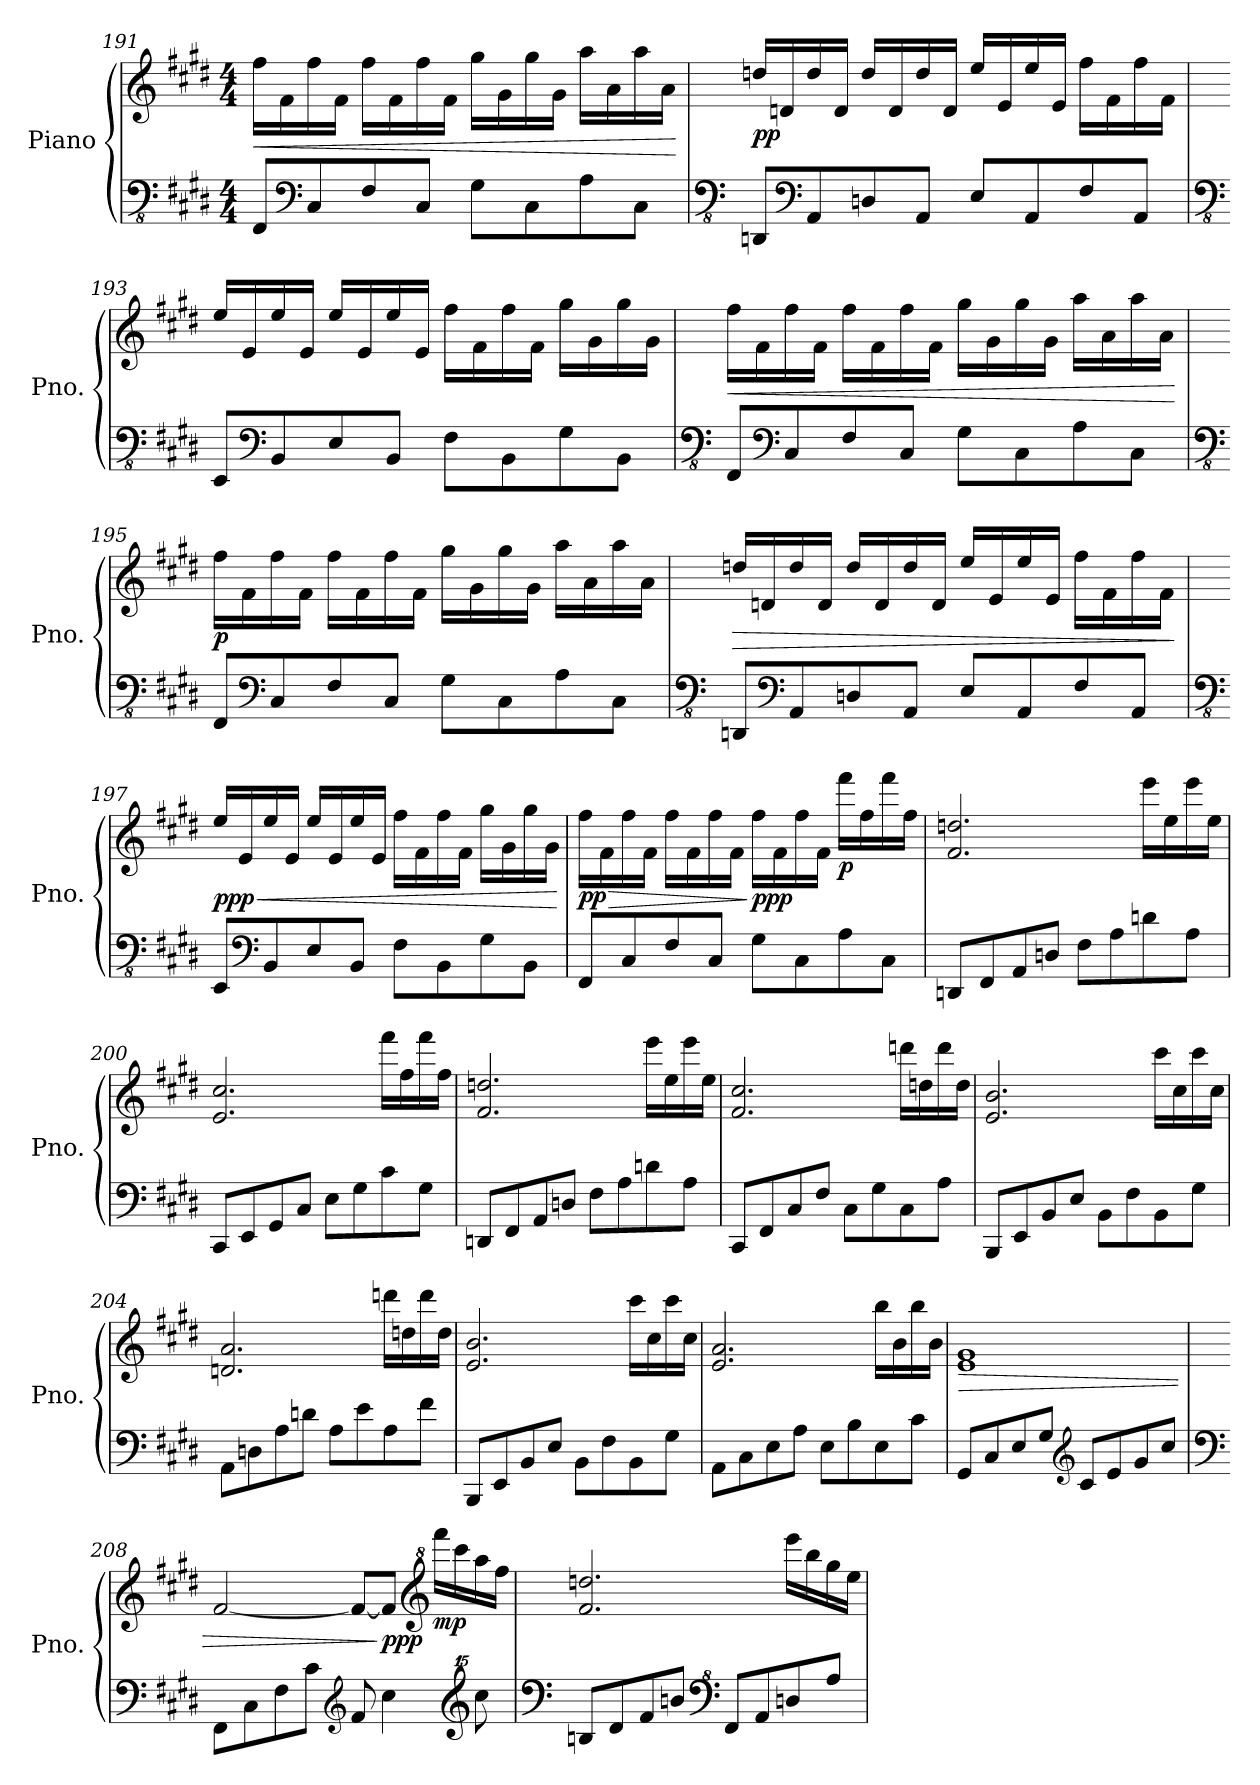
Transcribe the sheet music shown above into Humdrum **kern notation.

**kern	**kern	**dynam
*part1	*part1	*part1
*staff2	*staff1	*staff1/2
*I"Piano	*	*
*I'Pno.	*	*
!!LO:LB:g=z
*clefFv4	*clefG2	*
*k[f#c#g#d#]	*k[f#c#g#d#]	*
*M4/4	*M4/4	*
*MM73	*MM73	*
=191	=191	=191
!	!	!LO:HP:b
8FFF#/L	16ff#\LL	<
.	16f#\	.
*clefF4	*	*
*	*MM80	*
8C#/	16ff#\	.
.	16f#\JJ	.
8F#/	16ff#\LL	.
.	16f#\	.
8C#/J	16ff#\	.
.	16f#\JJ	.
8G#\L	16gg#\LL	.
.	16g#\	.
8C#\	16gg#\	.
.	16g#\JJ	.
8A\	16aa\LL	.
.	16a\	.
8C#\J	16aa\	.
.	16a\JJ	.
.	.	[
=192	=192	=192
*clefFv4	*	*
*	*MM81	*
!	!	!LO:DY:b
8DDDn/L	16ddn/LL	pp
.	16dn/	.
*clefF4	*	*
8AA/	16dd/	.
.	16d/JJ	.
8Dn/	16dd/LL	.
.	16d/	.
8AA/J	16dd/	.
.	16d/JJ	.
8E/L	16ee/LL	.
.	16e/	.
8AA/	16ee/	.
.	16e/JJ	.
8F#/	16ff#\LL	.
.	16f#\	.
8AA/J	16ff#\	.
.	16f#\JJ	.
!!LO:LB:g=z
=193	=193	=193
*clefFv4	*	*
*	*MM82	*
8EEE/L	16ee/LL	.
.	16e/	.
*clefF4	*	*
8BB/	16ee/	.
.	16e/JJ	.
8E/	16ee/LL	.
.	16e/	.
8BB/J	16ee/	.
.	16e/JJ	.
8F#\L	16ff#\LL	.
.	16f#\	.
8BB\	16ff#\	.
.	16f#\JJ	.
8G#\	16gg#\LL	.
.	16g#\	.
8BB\J	16gg#\	.
.	16g#\JJ	.
=194	=194	=194
*clefFv4	*	*
*	*MM83	*
!	!	!LO:HP:b
8FFF#/L	16ff#\LL	<
.	16f#\	.
*clefF4	*	*
8C#/	16ff#\	.
.	16f#\JJ	.
8F#/	16ff#\LL	.
.	16f#\	.
8C#/J	16ff#\	.
.	16f#\JJ	.
8G#\L	16gg#\LL	.
.	16g#\	.
8C#\	16gg#\	.
.	16g#\JJ	.
8A\	16aa\LL	.
.	16a\	.
8C#\J	16aa\	.
.	16a\JJ	.
.	.	[
!!LO:PB:g=z
=195	=195	=195
*clefFv4	*	*
*	*MM84	*
!	!	!LO:DY:b
8FFF#/L	16ff#\LL	p
.	16f#\	.
*clefF4	*	*
8C#/	16ff#\	.
.	16f#\JJ	.
8F#/	16ff#\LL	.
.	16f#\	.
8C#/J	16ff#\	.
.	16f#\JJ	.
8G#\L	16gg#\LL	.
.	16g#\	.
8C#\	16gg#\	.
.	16g#\JJ	.
8A\	16aa\LL	.
.	16a\	.
8C#\J	16aa\	.
.	16a\JJ	.
=196	=196	=196
*clefFv4	*	*
*	*MM85	*
!	!	!LO:HP:b
8DDDn/L	16ddn/LL	>
.	16dn/	.
*clefF4	*	*
8AA/	16dd/	.
.	16d/JJ	.
8Dn/	16dd/LL	.
.	16d/	.
8AA/J	16dd/	.
.	16d/JJ	.
8E/L	16ee/LL	.
.	16e/	.
8AA/	16ee/	.
.	16e/JJ	.
8F#/	16ff#\LL	.
.	16f#\	.
8AA/J	16ff#\	.
.	16f#\JJ	.
.	.	]
!!LO:LB:g=z
=197	=197	=197
*clefFv4	*	*
*	*MM86	*
!	!	!LO:HP:b
!	!	!LO:DY:n=1:b
8EEE/L	16ee/LL	< ppp
.	16e/	.
*clefF4	*	*
8BB/	16ee/	.
.	16e/JJ	.
8E/	16ee/LL	.
.	16e/	.
8BB/J	16ee/	.
.	16e/JJ	.
8F#\L	16ff#\LL	.
.	16f#\	.
8BB\	16ff#\	.
.	16f#\JJ	.
8G#\	16gg#\LL	.
.	16g#\	.
8BB\J	16gg#\	.
.	16g#\JJ	.
.	.	[
=198	=198	=198
*	*MM87	*
!	!	!LO:HP:b
!	!	!LO:DY:n=1:b
8FF#/L	16ff#\LL	> pp
.	16f#\	.
8C#/	16ff#\	.
.	16f#\JJ	.
8F#/	16ff#\LL	.
.	16f#\	.
8C#/J	16ff#\	.
.	16f#\JJ	.
!	!	!LO:DY:n=2:b
8G#\L	16ff#\LL	] ppp
.	16f#\	.
8C#\	16ff#\	.
.	16f#\JJ	.
!	!	!LO:DY:n=3:b
8A\	16fff#\LL	p
.	16ff#\	.
8C#\J	16fff#\	.
.	16ff#\JJ	.
=199	=199	=199
*	*MM88	*
8DDn/L	2.f#/ 2.ddn/	.
8FF#/	.	.
8AA/	.	.
8Dn/J	.	.
8F#\L	.	.
8A\	.	.
8dn\	16eee\LL	.
.	16ee\	.
8A\J	16eee\	.
.	16ee\JJ	.
!!LO:LB:g=z
=200	=200	=200
8CC#/L	2.e/ 2.cc#/	.
8EE/	.	.
8GG#/	.	.
8C#/J	.	.
8E\L	.	.
8G#\	.	.
8c#\	16fff#\LL	.
.	16ff#\	.
8G#\J	16fff#\	.
.	16ff#\JJ	.
=201	=201	=201
8DDn/L	2.f#/ 2.ddn/	.
8FF#/	.	.
8AA/	.	.
8Dn/J	.	.
8F#\L	.	.
8A\	.	.
8dn\	16eee\LL	.
.	16ee\	.
8A\J	16eee\	.
.	16ee\JJ	.
=202	=202	=202
8CC#/L	2.f#/ 2.cc#/	.
8FF#/	.	.
8C#/	.	.
8F#/J	.	.
8C#\L	.	.
8G#\	.	.
8C#\	16dddn\LL	.
.	16ddn\	.
8A\J	16ddd\	.
.	16dd\JJ	.
=203	=203	=203
*	*MM89	*
8BBB/L	2.e/ 2.b/	.
8EE/	.	.
8BB/	.	.
8E/J	.	.
8BB\L	.	.
8F#\	.	.
8BB\	16ccc#\LL	.
.	16cc#\	.
8G#\J	16ccc#\	.
.	16cc#\JJ	.
!!LO:LB:g=z
=204	=204	=204
8AA\L	2.dn/ 2.a/	.
8Dn\	.	.
8A\	.	.
8dn\J	.	.
8A\L	.	.
8e\	.	.
8A\	16dddn\LL	.
.	16ddn\	.
8f#\J	16ddd\	.
.	16dd\JJ	.
=205	=205	=205
8BBB/L	2.e/ 2.b/	.
8EE/	.	.
8BB/	.	.
8E/J	.	.
8BB\L	.	.
8F#\	.	.
8BB\	16ccc#\LL	.
.	16cc#\	.
8G#\J	16ccc#\	.
.	16cc#\JJ	.
=206	=206	=206
8AA\L	2.e/ 2.a/	.
8C#\	.	.
8E\	.	.
8A\J	.	.
8E\L	.	.
8B\	.	.
8E\	16bb\LL	.
.	16b\	.
8c#\J	16bb\	.
.	16b\JJ	.
=207	=207	=207
*	*MM90	*
!	!	!LO:HP:b
8GG#/L	1e 1g#	>
8C#/	.	.
8E/	.	.
8G#/J	.	.
*clefG2	*	*
8c#/L	.	.
8e/	.	.
8g#/	.	.
8cc#/J	.	.
!!LO:LB:g=z
=208	=208	=208
*clefF4	*	*
8FF#\L	[2f#/	.
8C#\	.	.
8F#\	.	.
8c#\J	.	.
*clefG2	*	*
8f#/	8f#/L_	.
!	!	!LO:DY:n=1:b
4cc#\	8f#/J]	] ppp
*	*clefG^2	*
!	!	!LO:DY:n=2:b
.	16ffff#\LL	mp
.	16cccc#\	.
*clefG^^2	*	*
8cccc#\	16aaa\	.
.	16fff#\JJ	.
=209	=209	=209
*clefF4	*	*
*	*MM91	*
8DDn/L	2.ff#/ 2.dddn/	.
8FF#/	.	.
8AA/	.	.
8Dn/J	.	.
*clefF^4	*	*
8F#/L	.	.
8A/	.	.
8dn/	16eeee\LL	.
.	16bbb\	.
8a/J	16ggg#\	.
.	16eee\JJ	.
=	=	=
*-	*-	*-
